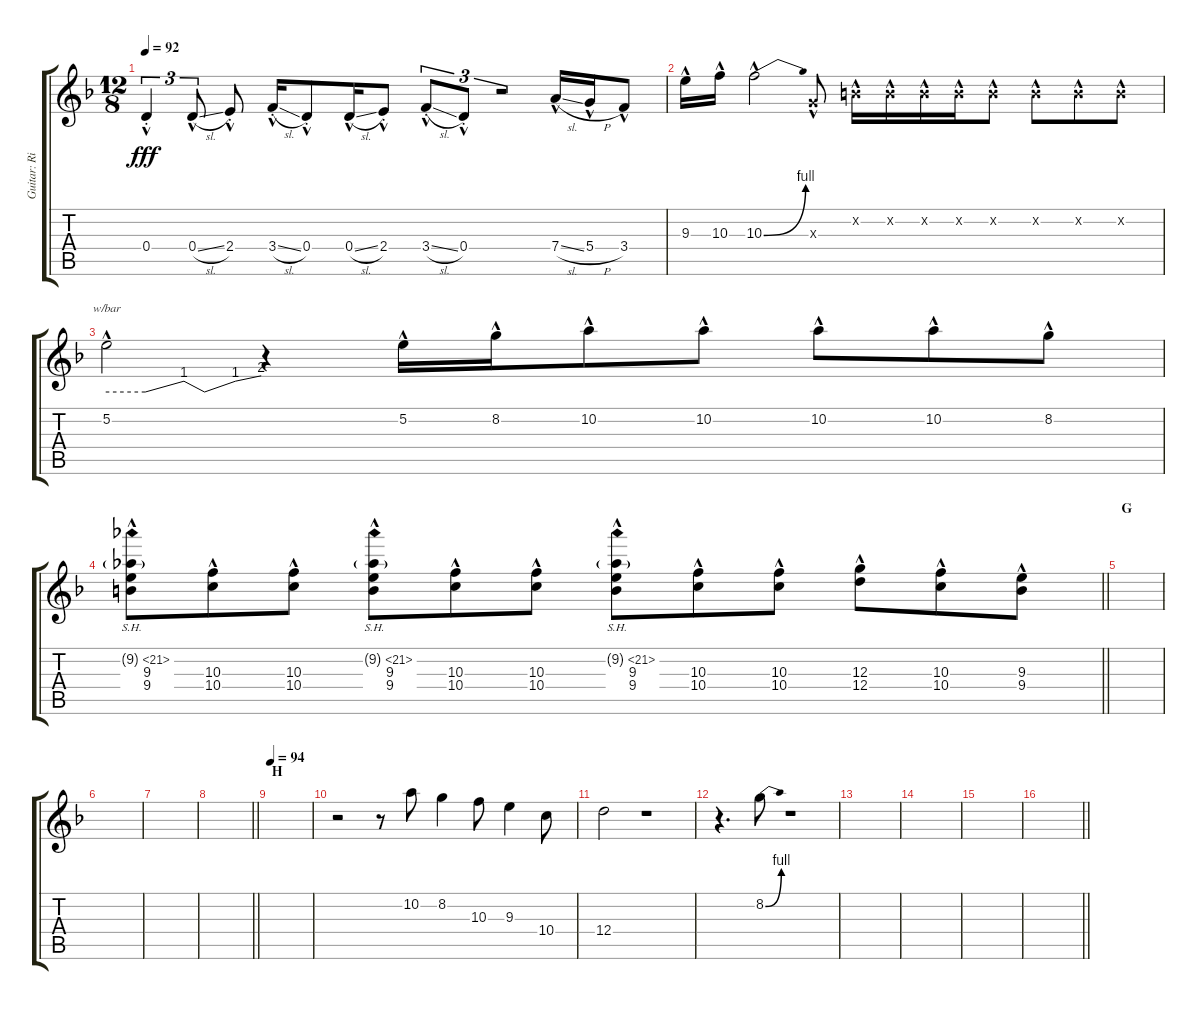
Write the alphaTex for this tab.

\track ("Guitar: Rik" "Guitar: Ri") {instrument overdrivenguitar}
\staff {score tabs}
\tuning (E4 B3 G3 D3 A2 E2) {hide}
\ts (12 8)
\tempo 92
\clef g2
\ks f
0.4{hac st}.4{tu (3 2) dy fff} 0.4{sl hac}.8{tu (3 2)} 2.4{hac st}.8 3.4{sl hac st}.16 0.4{hac st}.8 0.4{sl hac}.16 2.4{hac st}.8 3.4{sl hac st}.8{tu (3 2)} 0.4{hac st}.8{tu (3 2)} r.2{tu (3 2)} 7.4{sl hac}.16 5.4{h hac}.16 3.4{hac}.8 |
9.3{hac}.16 10.3{hac}.16 10.3{be (bend 0 0 60 4) hac}.2 0.3{hac x}.8 0.2{hac x}.16 0.2{hac x}.16 0.2{hac x}.16 0.2{hac x}.16 0.2{hac x}.8 0.2{hac x}.8 0.2{hac x}.8 0.2{hac x}.8 |
5.2{hac}.2{tbe (custom default 0 0 15 0 30 4 38 0 50 4 60 8)} r.4 5.2{hac}.16 8.2{hac}.16 10.2{hac}.8 10.2{hac}.8 10.2{hac}.8 10.2{hac}.8 8.2{hac}.8 |
\barLineRight lightlight
(9.2{sh 12 g} 9.3{hac} 9.4{hac}).8 (10.3{hac} 10.4{hac}).8 (10.3{hac} 10.4{hac}).8 (9.2{sh 12 g} 9.3{hac} 9.4{hac}).8 (10.3{hac} 10.4{hac}).8 (10.3{hac} 10.4{hac}).8 (9.2{sh 12 g} 9.3{hac} 9.4{hac}).8 (10.3{hac} 10.4{hac}).8 (10.3{hac} 10.4{hac}).8 (12.3{hac} 12.4{hac}).8 (10.3{hac} 10.4{hac}).8 (9.3{hac} 9.4{hac}).8 |
\section ("" "G")
|
|
|
\barLineRight lightlight
|
\section ("" "H")
\tempo 94
|
r.2 r.8 10.2.8 8.2.4 10.3.8 9.3.4 10.4.8 |
12.4.2 r.1 |
r.4{d} 8.2{be (bend 0 0 60 4)}.8 r.1 |
|
|
|
\barLineRight lightlight
